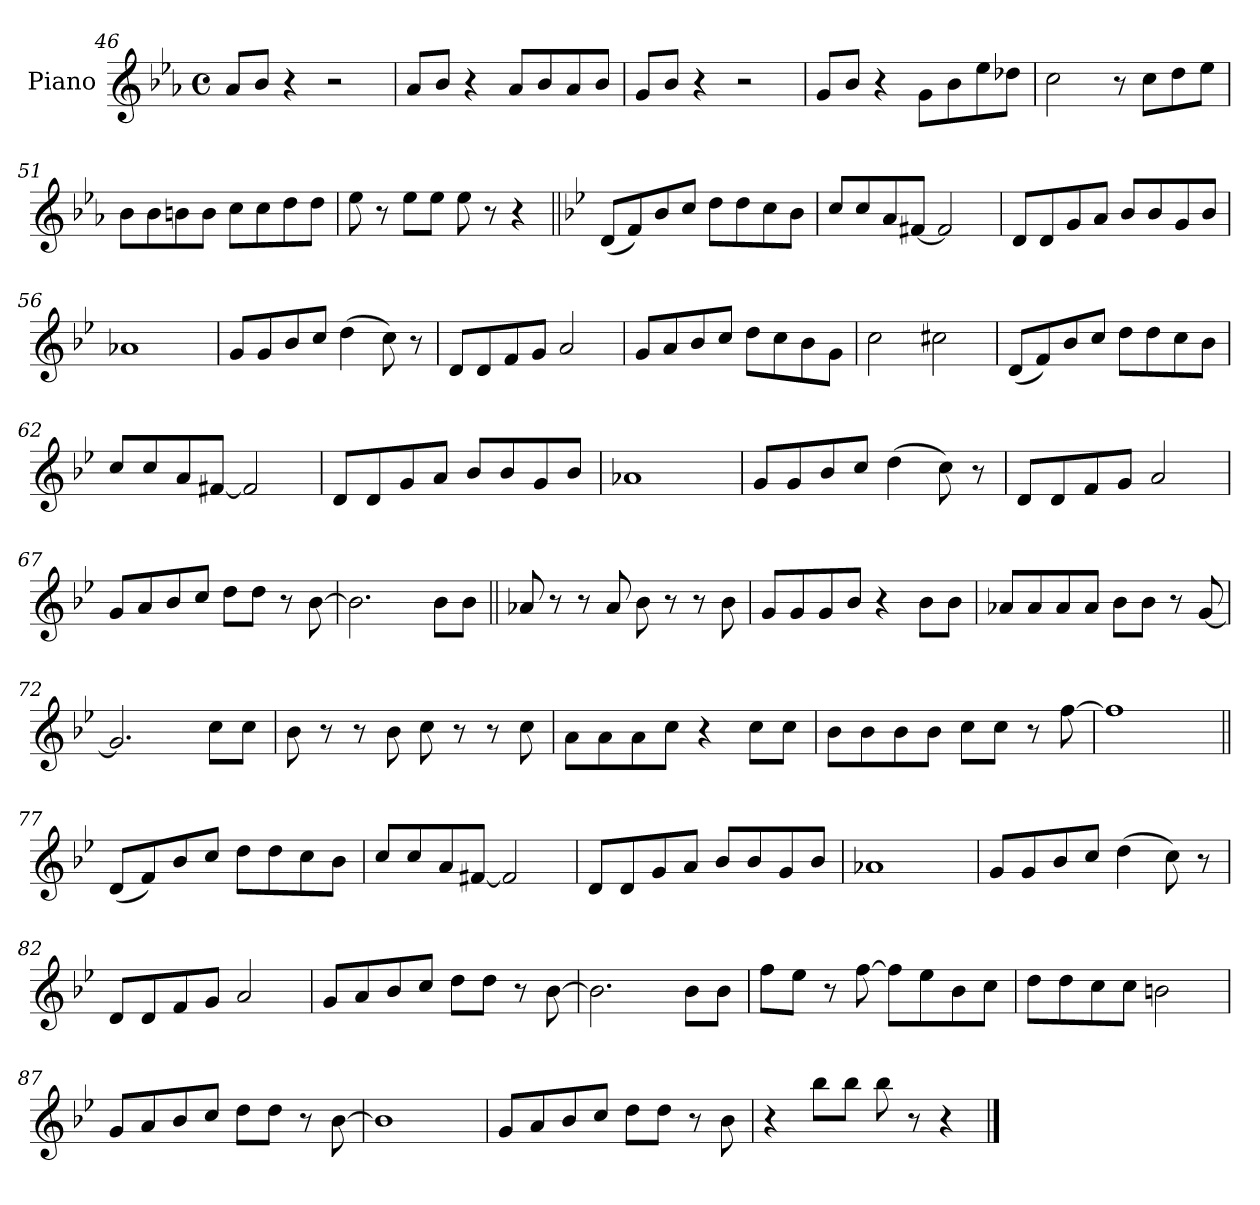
**kern
*part1
*staff1
*I"Piano
*I'Pno.
*clefG2
*k[b-e-a-]
*M4/4
*met(c)
=46
8a-L
8b-J
4r
2r
=47
8a-L
8b-J
4r
8a-L
8b-
8a-
8b-J
=48
8gL
8b-J
4r
2r
=49
8gL
8b-J
4r
8gL
8b-
8ee-
8dd-XJ
=50
2cc
8r
8ccL
8dd
8ee-J
=51
8b-L
8b-
8bn
8bJ
8ccL
8cc
8dd
8ddJ
=52
8ee-
8r
8ee-L
8ee-J
8ee-
8r
4r
=53||
*k[b-e-]
(8dL
8f)
8b-
8ccJ
8ddL
8dd
8cc
8b-J
=54
8ccL
8cc
8a
[8f#XJ
2f#]
=55
8dL
8d
8g
8aJ
8b-L
8b-
8g
8b-J
=56
1a-X
=57
8gL
8g
8b-
8ccJ
(4dd
8cc)
8r
=58
8dL
8d
8f
8gJ
2a
=59
8gL
8a
8b-
8ccJ
8ddL
8cc
8b-
8gJ
=60
2cc
2cc#X
=61
(8dL
8f)
8b-
8ccJ
8ddL
8dd
8cc
8b-J
=62
8ccL
8cc
8a
[8f#XJ
2f#]
=63
8dL
8d
8g
8aJ
8b-L
8b-
8g
8b-J
=64
1a-X
=65
8gL
8g
8b-
8ccJ
(4dd
8cc)
8r
=66
8dL
8d
8f
8gJ
2a
=67
8gL
8a
8b-
8ccJ
8ddL
8ddJ
8r
[8b-
=68
2.b-]
8b-L
8b-J
=69||
8a-X
8r
8r
8a-
8b-
8r
8r
8b-
=70
8gL
8g
8g
8b-J
4r
8b-L
8b-J
=71
8a-XL
8a-
8a-
8a-J
8b-L
8b-J
8r
[8g
=72
2.g]
8ccL
8ccJ
=73
8b-
8r
8r
8b-
8cc
8r
8r
8cc
=74
8aL
8a
8a
8ccJ
4r
8ccL
8ccJ
=75
8b-L
8b-
8b-
8b-J
8ccL
8ccJ
8r
[8ff
=76
1ff]
=77||
(8dL
8f)
8b-
8ccJ
8ddL
8dd
8cc
8b-J
=78
8ccL
8cc
8a
[8f#XJ
2f#]
=79
8dL
8d
8g
8aJ
8b-L
8b-
8g
8b-J
=80
1a-X
=81
8gL
8g
8b-
8ccJ
(4dd
8cc)
8r
=82
8dL
8d
8f
8gJ
2a
=83
8gL
8a
8b-
8ccJ
8ddL
8ddJ
8r
[8b-
=84
2.b-]
8b-L
8b-J
=85
8ffL
8ee-J
8r
[8ff
8ffL]
8ee-
8b-
8ccJ
=86
8ddL
8dd
8cc
8ccJ
2bn
=87
8gL
8a
8b-
8ccJ
8ddL
8ddJ
8r
[8b-
=88
1b-]
=89
8gL
8a
8b-
8ccJ
8ddL
8ddJ
8r
8b-
=90
4r
8bb-L
8bb-J
8bb-
8r
4r
==
*-
